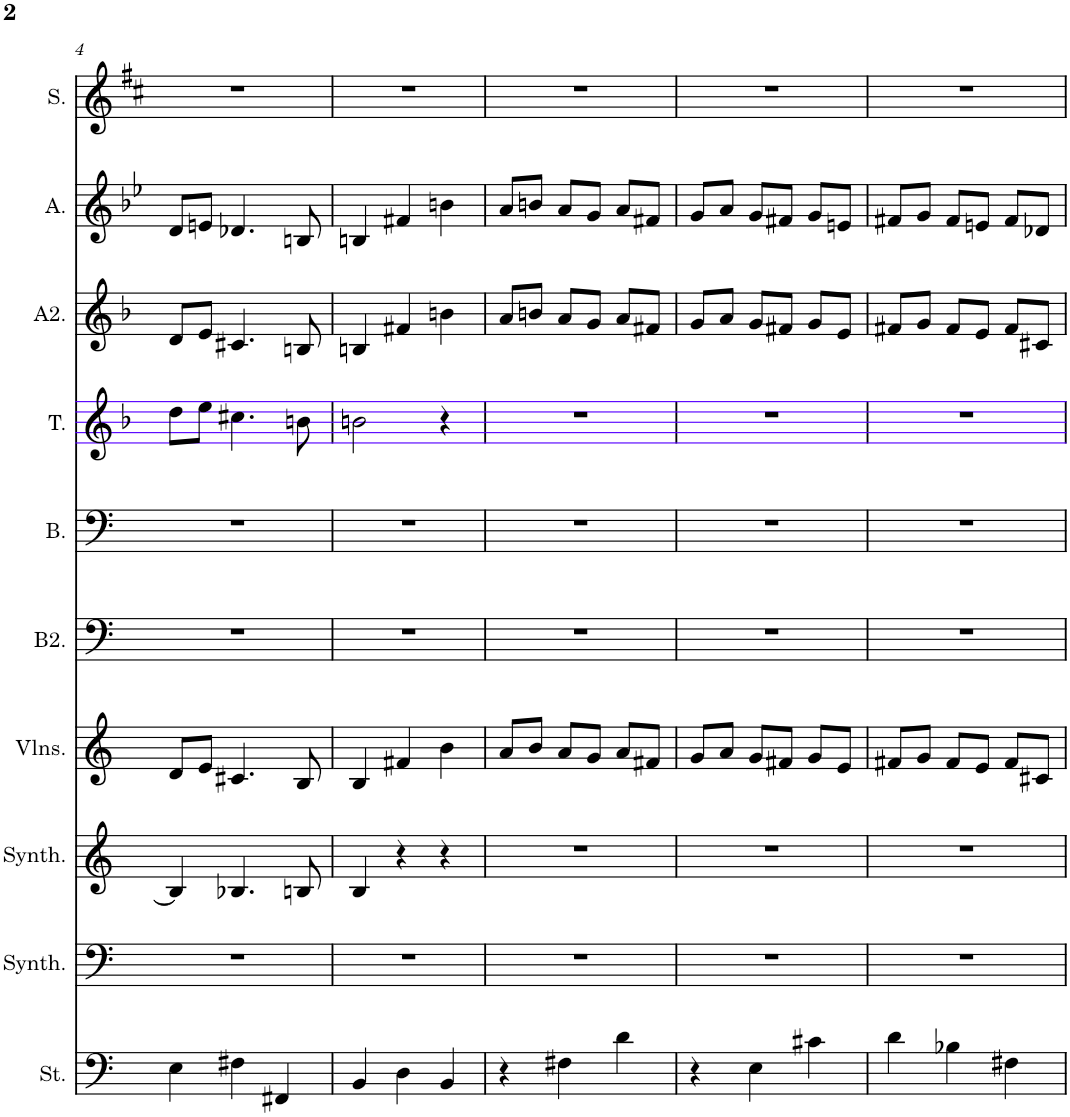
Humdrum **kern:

**kern	**kern	**kern	**kern	**kern	**kern	**kern	**kern	**kern	**kern
*part10	*part9	*part8	*part7	*part6	*part5	*part4	*part3	*part2	*part1
*staff10	*staff9	*staff8	*staff7	*staff6	*staff5	*staff4	*staff3	*staff2	*staff1
*I"Cordes, D'Bass/Strings, etc	*I"Synthétiseur d'instruments à cordes, Synth strings, etc	*I"Synthétiseur d'instruments à cordes, Synth strings 2	*I"Violons, 1st violins	*I"Basse 2	*I"Basse	*I"Tenor	*I"Alto 2	*I"Alto	*I"Soprano
*I'St.	*I'Synth.	*I'Synth.	*I'Vlns.	*I'B2.	*I'B.	*I'T.	*I'A2.	*I'A.	*I'S.
!!LO:PB:g=z
*clefF4	*clefF4	*clefG2	*clefG2	*clefF4	*clefF4	*clefG2	*clefG2	*clefG2	*clefG2
*k[]	*k[]	*k[]	*k[]	*k[]	*k[]	*k[b-]	*k[b-]	*k[b-e-]	*k[f#c#]
*M3/4	*M3/4	*M3/4	*M3/4	*M3/4	*M3/4	*M3/4	*M3/4	*M3/4	*M3/4
=4	=4	=4	=4	=4	=4	=4	=4	=4	=4
4E\	2.r	4B/]	8d/L	2.r	2.r	8dd\L	8d/L	8d/L	2.r
.	.	.	8e/J	.	.	8ee\J	8e/J	8en/J	.
4F#X\	.	4.B-X/	4.c#X/	.	.	4.cc#X\	4.c#X/	4.d-X/	.
4FF#X/	.	.	.	.	.	.	.	.	.
.	.	8Bn/	8B/	.	.	8bn\	8Bn/	8Bn/	.
=5	=5	=5	=5	=5	=5	=5	=5	=5	=5
4BB/	2.r	4B/	4B/	2.r	2.r	2bn\	4Bn/	4Bn/	2.r
4D\	.	4r	4f#X/	.	.	.	4f#X/	4f#X/	.
4BB/	.	4r	4b\	.	.	4r	4bn\	4bn\	.
=6	=6	=6	=6	=6	=6	=6	=6	=6	=6
4r	2.r	2.r	8a/L	2.r	2.r	2.r	8a/L	8a/L	2.r
.	.	.	8b/J	.	.	.	8bn/J	8bn/J	.
4F#X\	.	.	8a/L	.	.	.	8a/L	8a/L	.
.	.	.	8g/J	.	.	.	8g/J	8g/J	.
4d\	.	.	8a/L	.	.	.	8a/L	8a/L	.
.	.	.	8f#X/J	.	.	.	8f#X/J	8f#X/J	.
=7	=7	=7	=7	=7	=7	=7	=7	=7	=7
4r	2.r	2.r	8g/L	2.r	2.r	2.r	8g/L	8g/L	2.r
.	.	.	8a/J	.	.	.	8a/J	8a/J	.
4E\	.	.	8g/L	.	.	.	8g/L	8g/L	.
.	.	.	8f#X/J	.	.	.	8f#X/J	8f#X/J	.
4c#X\	.	.	8g/L	.	.	.	8g/L	8g/L	.
.	.	.	8e/J	.	.	.	8e/J	8en/J	.
=8	=8	=8	=8	=8	=8	=8	=8	=8	=8
4d\	2.r	2.r	8f#X/L	2.r	2.r	2.r	8f#X/L	8f#X/L	2.r
.	.	.	8g/J	.	.	.	8g/J	8g/J	.
4B-X\	.	.	8f#/L	.	.	.	8f#/L	8f#/L	.
.	.	.	8e/J	.	.	.	8e/J	8en/J	.
4F#X\	.	.	8f#/L	.	.	.	8f#/L	8f#/L	.
.	.	.	8c#X/J	.	.	.	8c#X/J	8d-X/J	.
=	=	=	=	=	=	=	=	=	=
*-	*-	*-	*-	*-	*-	*-	*-	*-	*-
